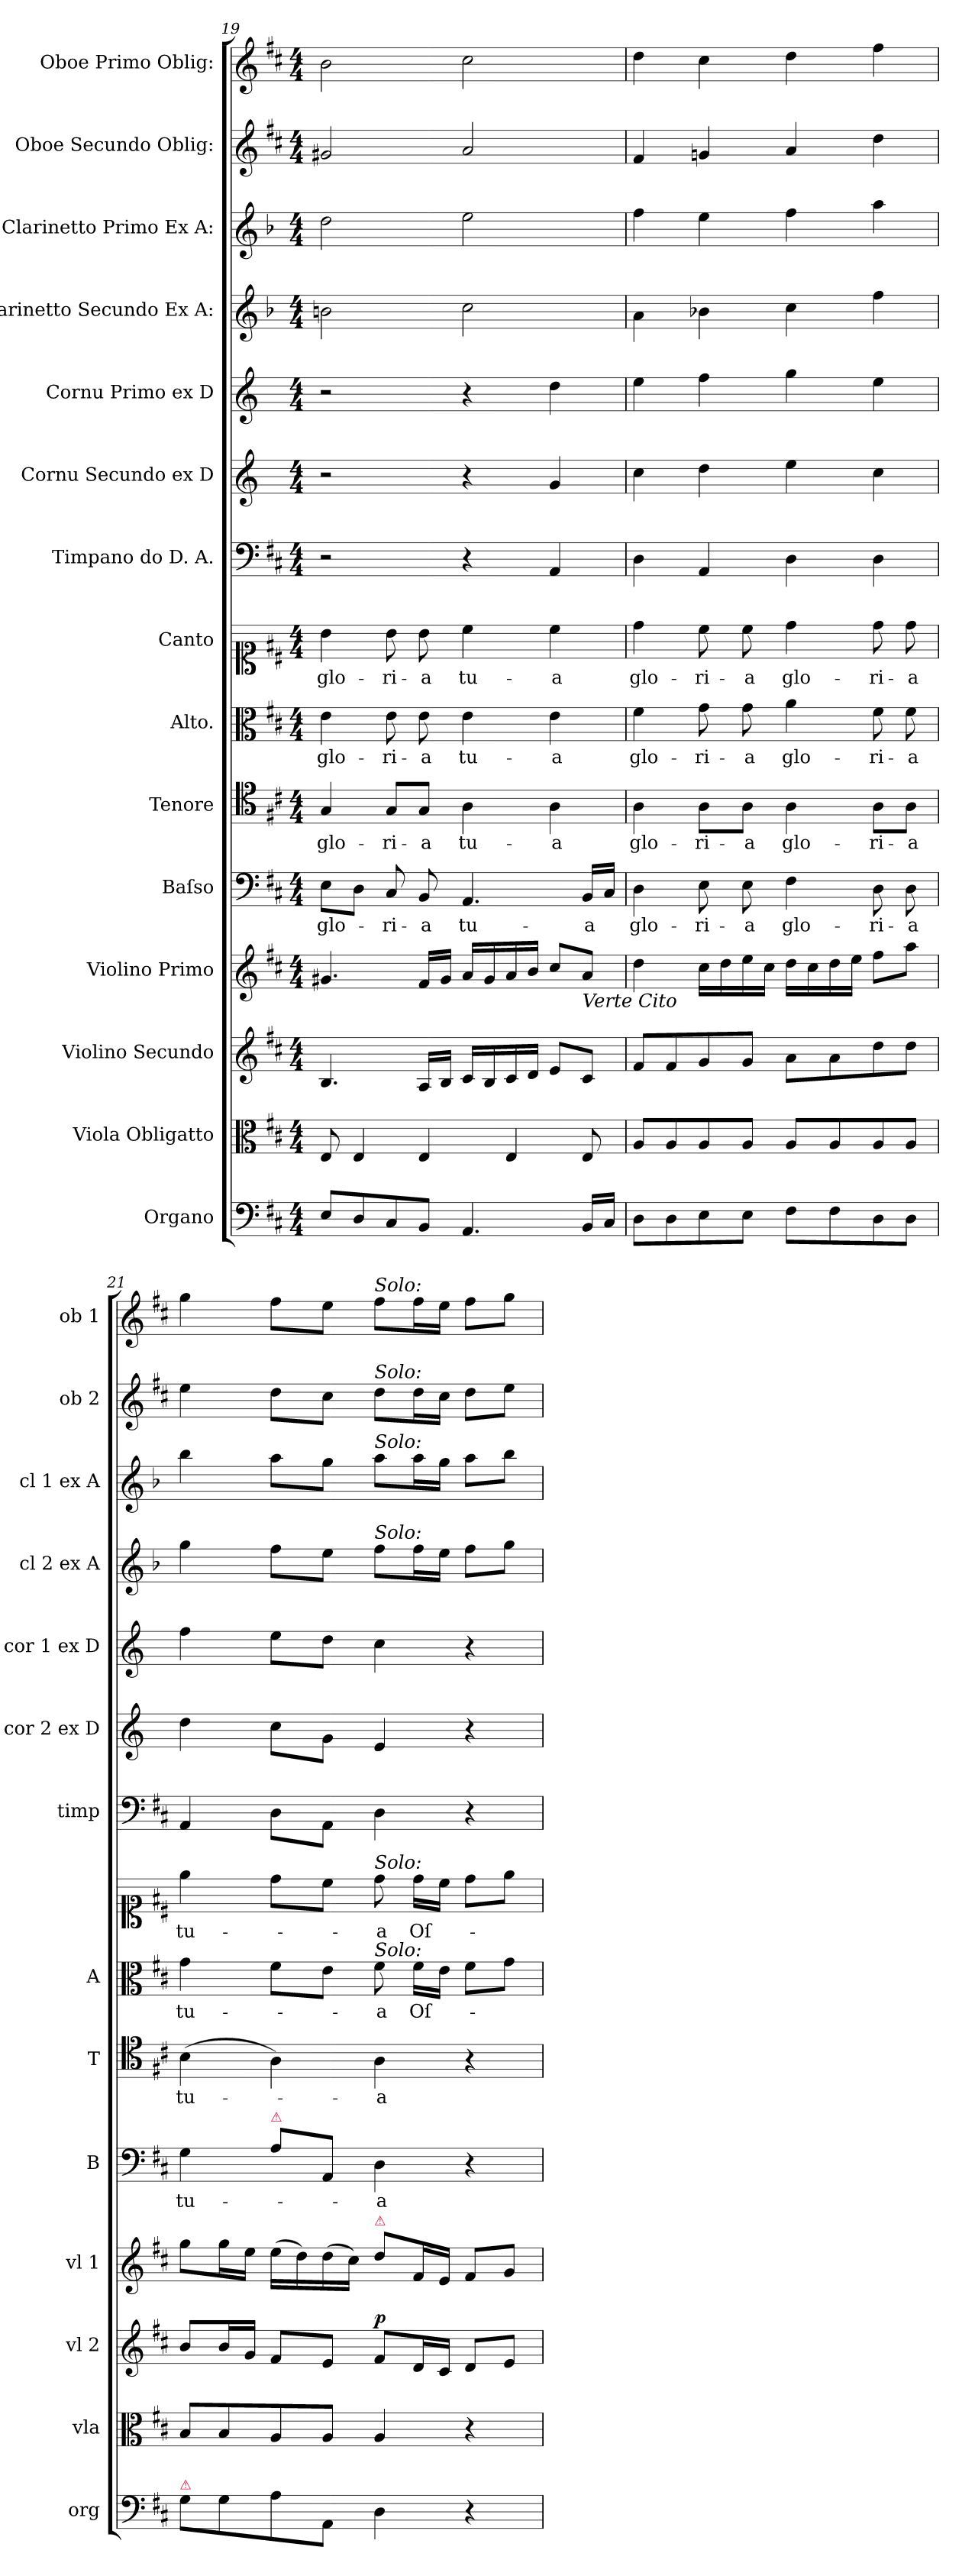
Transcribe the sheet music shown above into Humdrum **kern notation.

**kern	**kern	**kern	**dynam	**kern	**dynam	**kern	**text	**kern	**text	**kern	**text	**kern	**text	**kern	**kern	**kern	**kern	**kern	**kern	**kern
*part15	*part14	*part13	*part13	*part12	*part12	*part11	*part11	*part10	*part10	*part9	*part9	*part8	*part8	*part7	*part6	*part5	*part4	*part3	*part2	*part1
*staff15	*staff14	*staff13	*staff13	*staff12	*staff12	*staff11	*staff11	*staff10	*staff10	*staff9	*staff9	*staff8	*staff8	*staff7	*staff6	*staff5	*staff4	*staff3	*staff2	*staff1
*I"Organo	*I"Viola Obligatto	*I"Violino Secundo	*	*I"Violino Primo	*	*I"Baſso	*	*I"Tenore	*	*I"Alto.	*	*I"Canto	*	*I"Timpano do D. A.	*I"Cornu Secundo ex D	*I"Cornu Primo ex D	*I"Clarinetto Secundo Ex A:	*I"Clarinetto Primo Ex A:	*I"Oboe Secundo Oblig:	*I"Oboe Primo Oblig:
*I'org	*I'vla	*I'vl 2	*	*I'vl 1	*	*I'B	*	*I'T	*	*I'A	*	*	*	*I'timp	*I'cor 2 ex D	*I'cor 1 ex D	*I'cl 2 ex A	*I'cl 1 ex A	*I'ob 2	*I'ob 1
*clefF4	*clefC3	*clefG2	*	*clefG2	*	*clefF4	*	*clefC4	*	*clefC3	*	*clefC1	*	*clefF4	*clefG2	*clefG2	*clefG2	*clefG2	*clefG2	*clefG2
*	*	*	*	*	*	*	*	*	*	*	*	*	*	*	*ITrd6c10	*ITrd6c10	*ITrd2c3	*ITrd2c3	*	*
*k[f#c#]	*k[f#c#]	*k[f#c#]	*	*k[f#c#]	*	*k[f#c#]	*	*k[f#c#]	*	*k[f#c#]	*	*k[f#c#]	*	*k[f#c#]	*k[f#c#]	*k[f#c#]	*k[f#c#]	*k[f#c#]	*k[f#c#]	*k[f#c#]
*M4/4	*M4/4	*M4/4	*	*M4/4	*	*M4/4	*	*M4/4	*	*M4/4	*	*M4/4	*	*M4/4	*M4/4	*M4/4	*M4/4	*M4/4	*M4/4	*M4/4
=19	=19	=19	=19	=19	=19	=19	=19	=19	=19	=19	=19	=19	=19	=19	=19	=19	=19	=19	=19	=19
8E/L	8E/	4.B/	.	4.g#X/	.	8E\L	glo-	4G/	glo-	4e\	glo-	4b\	glo-	2r	2r	2r	2g#X\	2b\	2g#X/	2b\
8D/	4E/	.	.	.	.	8D\J	.	.	.	.	.	.	.	.	.	.	.	.	.	.
8C#/	.	.	.	.	.	8C#/	-ri-	8G/L	-ri-	8e\	-ri-	8b\	-ri-	.	.	.	.	.	.	.
8BB/J	4E/	16A/LL	.	16f#/LL	.	8BB/	-a	8G/J	-a	8e\	-a	8b\	-a	.	.	.	.	.	.	.
.	.	16B/JJ	.	16g#/JJ	.	.	.	.	.	.	.	.	.	.	.	.	.	.	.	.
4.AA/	.	16c#/LL	.	16a/LL	.	4.AA/	tu-	4A\	tu-	4e\	tu-	4cc#\	tu-	4r	4r	4r	2a\	2cc#\	2a/	2cc#\
.	.	16B/	.	16g#/	.	.	.	.	.	.	.	.	.	.	.	.	.	.	.	.
.	4E/	16c#/	.	16a/	.	.	.	.	.	.	.	.	.	.	.	.	.	.	.	.
.	.	16d/JJ	.	16b/JJ	.	.	.	.	.	.	.	.	.	.	.	.	.	.	.	.
.	.	8e/L	.	8cc#/L	.	.	.	4A\	-a	4e\	-a	4cc#\	-a	4AA/	4A/	4e\	.	.	.	.
!	!	!	!	!LO:TX:b:i:t=Verte Cito	!	!	!	!	!	!	!	!	!	!	!	!	!	!	!	!
16BB/LL	8E/	8c#/J	.	8a/J	.	16BB/LL	-a	.	.	.	.	.	.	.	.	.	.	.	.	.
16C#/JJ	.	.	.	.	.	16C#/JJ	.	.	.	.	.	.	.	.	.	.	.	.	.	.
=20	=20	=20	=20	=20	=20	=20	=20	=20	=20	=20	=20	=20	=20	=20	=20	=20	=20	=20	=20	=20
8D\L	8A/L	8f#/L	.	4dd\	.	4D\	glo-	4A\	glo-	4f#\	glo-	4dd\	glo-	4D\	4d\	4f#\	4f#\	4dd\	4f#/	4dd\
8D\	8A/	8f#/	.	.	.	.	.	.	.	.	.	.	.	.	.	.	.	.	.	.
8E\	8A/	8g/	.	16cc#\LL	.	8E\	-ri-	8A\L	-ri-	8g\	-ri-	8cc#\	-ri-	4AA/	4e\	4g\	4gn\	4cc#\	4gn/	4cc#\
.	.	.	.	16dd\	.	.	.	.	.	.	.	.	.	.	.	.	.	.	.	.
8E\J	8A/J	8g/J	.	16ee\	.	8E\	-a	8A\J	-a	8g\	-a	8cc#\	-a	.	.	.	.	.	.	.
.	.	.	.	16cc#\JJ	.	.	.	.	.	.	.	.	.	.	.	.	.	.	.	.
!	!	!	!	!	!	!	!LO:LY:i	!	!LO:LY:i	!	!LO:LY:i	!	!LO:LY:i	!	!	!	!	!	!	!
8F#\L	8A/L	8a\L	.	16dd\LL	.	4F#\	glo-	4A\	glo-	4a\	glo-	4dd\	glo-	4D\	4f#\	4a\	4a\	4dd\	4a/	4dd\
.	.	.	.	16cc#\	.	.	.	.	.	.	.	.	.	.	.	.	.	.	.	.
8F#\	8A/	8a\	.	16dd\	.	.	.	.	.	.	.	.	.	.	.	.	.	.	.	.
.	.	.	.	16ee\JJ	.	.	.	.	.	.	.	.	.	.	.	.	.	.	.	.
!	!	!	!	!	!	!	!LO:LY:i	!	!LO:LY:i	!	!LO:LY:i	!	!LO:LY:i	!	!	!	!	!	!	!
8D\	8A/	8dd\	.	8ff#\L	.	8D\	-ri-	8A\L	-ri-	8f#\	-ri-	8dd\	-ri-	4D\	4d\	4f#\	4dd\	4ff#\	4dd\	4ff#\
!	!	!	!	!	!	!	!LO:LY:i	!	!LO:LY:i	!	!LO:LY:i	!	!LO:LY:i	!	!	!	!	!	!	!
8D\J	8A/J	8dd\J	.	8aa\J	.	8D\	-a	8A\J	-a	8f#\	-a	8dd\	-a	.	.	.	.	.	.	.
=21	=21	=21	=21	=21	=21	=21	=21	=21	=21	=21	=21	=21	=21	=21	=21	=21	=21	=21	=21	=21
!LO:TX:a:color=crimson:t=⚠	!	!	!	!	!	!	!	!	!	!	!	!	!	!	!	!	!	!	!	!
8G\L	8B/L	8b/L	.	8gg\L	.	4G\	tu-	(4B\	tu-	4g\	tu-	4ee\	tu-	4AA/	4e\	4g\	4ee\	4gg\	4ee\	4gg\
8G\	8B/	16b/L	.	16gg\L	.	.	.	.	.	.	.	.	.	.	.	.	.	.	.	.
.	.	16g/JJ	.	16ee\JJ	.	.	.	.	.	.	.	.	.	.	.	.	.	.	.	.
!	!	!	!	!	!	!LO:TX:a:color=crimson:t=⚠	!	!	!	!	!	!	!	!	!	!	!	!	!	!
8A\	8A/	8f#/L	.	(16ee\LL	.	8A\L	.	4A\)	.	8f#\L	.	8dd\L	.	8D\L	8d\L	8f#\L	8dd\L	8ff#\L	8dd\L	8ff#\L
.	.	.	.	16dd\)	.	.	.	.	.	.	.	.	.	.	.	.	.	.	.	.
8AA/J	8A/J	8e/J	.	(16dd\	.	8AA/J	.	.	.	8e\J	.	8cc#\J	.	8AA\J	8A\J	8e\J	8cc#\J	8ee\J	8cc#\J	8ee\J
.	.	.	.	16cc#\JJ)	.	.	.	.	.	.	.	.	.	.	.	.	.	.	.	.
!	!	!	!	!	!	!	!	!	!	!	!	!	!	!	!	!	!	!	!	!LO:TX:a:i:t=Solo&colon;
!	!	!	!	!	!	!	!	!	!	!	!	!	!	!	!	!	!	!	!LO:TX:a:i:t=Solo&colon;	!
!	!	!	!	!	!	!	!	!	!	!	!	!	!	!	!	!	!	!LO:TX:a:i:t=Solo&colon;	!	!
!	!	!	!	!	!	!	!	!	!	!	!	!	!	!	!	!	!LO:TX:a:i:t=Solo&colon;	!	!	!
!	!	!	!	!	!	!	!	!	!	!	!	!LO:TX:a:i:t=Solo&colon;	!	!	!	!	!	!	!	!
!	!	!	!	!	!	!	!	!	!	!LO:TX:a:i:t=Solo&colon;	!	!	!	!	!	!	!	!	!	!
!	!	!	!	!LO:TX:a:color=crimson:t=⚠	!	!	!	!	!	!	!	!	!	!	!	!	!	!	!	!
!	!	!	!LO:DY:a	!	!	!	!	!	!	!	!	!	!	!	!	!	!	!	!	!
4D\	4A/	8f#/L	p	8dd\L	.	4D\	-a	4A\	-a	8f#\	-a	8dd\	-a	4D\	4F#/	4d\	8dd\L	8ff#\L	8dd\L	8ff#\L
!	!	!	!	!	!LO:DY:a	!	!	!	!	!	!	!	!	!	!	!	!	!	!	!
.	.	16d/L	.	16f#/L	p&colon;	.	.	.	.	16f#\LL	Oſ-	16dd\LL	Oſ-	.	.	.	16dd\L	16ff#\L	16dd\L	16ff#\L
.	.	16c#/JJ	.	16e/JJ	.	.	.	.	.	16e\JJ	.	16cc#\JJ	.	.	.	.	16cc#\JJ	16ee\JJ	16cc#\JJ	16ee\JJ
4r	4r	8d/L	.	8f#/L	.	4r	.	4r	.	8f#\L	.	8dd\L	.	4r	4r	4r	8dd\L	8ff#\L	8dd\L	8ff#\L
.	.	8e/J	.	8g/J	.	.	.	.	.	8g\J	.	8ee\J	.	.	.	.	8ee\J	8gg\J	8ee\J	8gg\J
=	=	=	=	=	=	=	=	=	=	=	=	=	=	=	=	=	=	=	=	=
*-	*-	*-	*-	*-	*-	*-	*-	*-	*-	*-	*-	*-	*-	*-	*-	*-	*-	*-	*-	*-
